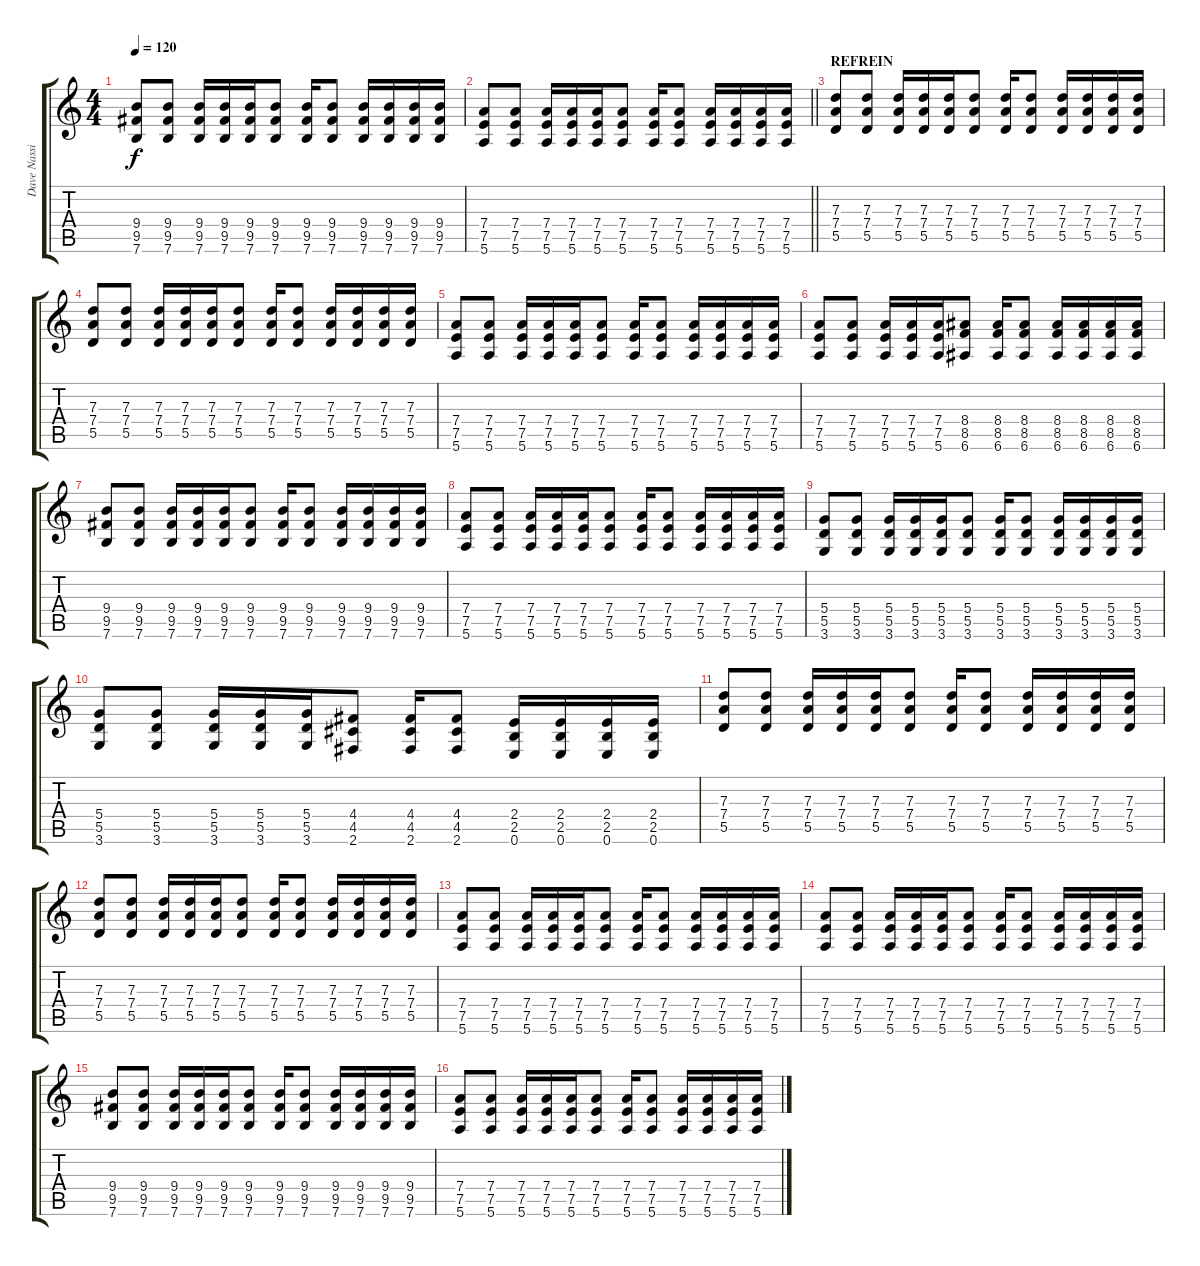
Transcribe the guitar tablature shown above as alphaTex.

\track ("Dave Nassie" "Dave Nassi") {instrument distortionguitar}
\staff {score tabs}
\tuning (E4 B3 G3 D3 A2 E2) {hide}
\ts (4 4)
\tempo 120
\clef g2
\ks c
(9.4 9.5 7.6).8{dy f} (9.4 9.5 7.6).8 (9.4 9.5 7.6).16 (9.4 9.5 7.6).16 (9.4 9.5 7.6).16 (9.4 9.5 7.6).8 (9.4 9.5 7.6).16 (9.4 9.5 7.6).8 (9.4 9.5 7.6).16 (9.4 9.5 7.6).16 (9.4 9.5 7.6).16 (9.4 9.5 7.6).16 |
\barLineRight lightlight
(7.4 7.5 5.6).8 (7.4 7.5 5.6).8 (7.4 7.5 5.6).16 (7.4 7.5 5.6).16 (7.4 7.5 5.6).16 (7.4 7.5 5.6).8 (7.4 7.5 5.6).16 (7.4 7.5 5.6).8 (7.4 7.5 5.6).16 (7.4 7.5 5.6).16 (7.4 7.5 5.6).16 (7.4 7.5 5.6).16 |
\section ("" "REFREIN")
(7.3 7.4 5.5).8 (7.3 7.4 5.5).8 (7.3 7.4 5.5).16 (7.3 7.4 5.5).16 (7.3 7.4 5.5).16 (7.3 7.4 5.5).8 (7.3 7.4 5.5).16 (7.3 7.4 5.5).8 (7.3 7.4 5.5).16 (7.3 7.4 5.5).16 (7.3 7.4 5.5).16 (7.3 7.4 5.5).16 |
(7.3 7.4 5.5).8 (7.3 7.4 5.5).8 (7.3 7.4 5.5).16 (7.3 7.4 5.5).16 (7.3 7.4 5.5).16 (7.3 7.4 5.5).8 (7.3 7.4 5.5).16 (7.3 7.4 5.5).8 (7.3 7.4 5.5).16 (7.3 7.4 5.5).16 (7.3 7.4 5.5).16 (7.3 7.4 5.5).16 |
(7.4 7.5 5.6).8 (7.4 7.5 5.6).8 (7.4 7.5 5.6).16 (7.4 7.5 5.6).16 (7.4 7.5 5.6).16 (7.4 7.5 5.6).8 (7.4 7.5 5.6).16 (7.4 7.5 5.6).8 (7.4 7.5 5.6).16 (7.4 7.5 5.6).16 (7.4 7.5 5.6).16 (7.4 7.5 5.6).16 |
(7.4 7.5 5.6).8 (7.4 7.5 5.6).8 (7.4 7.5 5.6).16 (7.4 7.5 5.6).16 (7.4 7.5 5.6).16 (8.4 8.5 6.6).8 (8.4 8.5 6.6).16 (8.4 8.5 6.6).8 (8.4 8.5 6.6).16 (8.4 8.5 6.6).16 (8.4 8.5 6.6).16 (8.4 8.5 6.6).16 |
(9.4 9.5 7.6).8 (9.4 9.5 7.6).8 (9.4 9.5 7.6).16 (9.4 9.5 7.6).16 (9.4 9.5 7.6).16 (9.4 9.5 7.6).8 (9.4 9.5 7.6).16 (9.4 9.5 7.6).8 (9.4 9.5 7.6).16 (9.4 9.5 7.6).16 (9.4 9.5 7.6).16 (9.4 9.5 7.6).16 |
(7.4 7.5 5.6).8 (7.4 7.5 5.6).8 (7.4 7.5 5.6).16 (7.4 7.5 5.6).16 (7.4 7.5 5.6).16 (7.4 7.5 5.6).8 (7.4 7.5 5.6).16 (7.4 7.5 5.6).8 (7.4 7.5 5.6).16 (7.4 7.5 5.6).16 (7.4 7.5 5.6).16 (7.4 7.5 5.6).16 |
(5.4 5.5 3.6).8 (5.4 5.5 3.6).8 (5.4 5.5 3.6).16 (5.4 5.5 3.6).16 (5.4 5.5 3.6).16 (5.4 5.5 3.6).8 (5.4 5.5 3.6).16 (5.4 5.5 3.6).8 (5.4 5.5 3.6).16 (5.4 5.5 3.6).16 (5.4 5.5 3.6).16 (5.4 5.5 3.6).16 |
(5.4 5.5 3.6).8 (5.4 5.5 3.6).8 (5.4 5.5 3.6).16 (5.4 5.5 3.6).16 (5.4 5.5 3.6).16 (4.4 4.5 2.6).8 (4.4 4.5 2.6).16 (4.4 4.5 2.6).8 (2.4 2.5 0.6).16 (2.4 2.5 0.6).16 (2.4 2.5 0.6).16 (2.4 2.5 0.6).16 |
(7.3 7.4 5.5).8 (7.3 7.4 5.5).8 (7.3 7.4 5.5).16 (7.3 7.4 5.5).16 (7.3 7.4 5.5).16 (7.3 7.4 5.5).8 (7.3 7.4 5.5).16 (7.3 7.4 5.5).8 (7.3 7.4 5.5).16 (7.3 7.4 5.5).16 (7.3 7.4 5.5).16 (7.3 7.4 5.5).16 |
(7.3 7.4 5.5).8 (7.3 7.4 5.5).8 (7.3 7.4 5.5).16 (7.3 7.4 5.5).16 (7.3 7.4 5.5).16 (7.3 7.4 5.5).8 (7.3 7.4 5.5).16 (7.3 7.4 5.5).8 (7.3 7.4 5.5).16 (7.3 7.4 5.5).16 (7.3 7.4 5.5).16 (7.3 7.4 5.5).16 |
(7.4 7.5 5.6).8 (7.4 7.5 5.6).8 (7.4 7.5 5.6).16 (7.4 7.5 5.6).16 (7.4 7.5 5.6).16 (7.4 7.5 5.6).8 (7.4 7.5 5.6).16 (7.4 7.5 5.6).8 (7.4 7.5 5.6).16 (7.4 7.5 5.6).16 (7.4 7.5 5.6).16 (7.4 7.5 5.6).16 |
(7.4 7.5 5.6).8 (7.4 7.5 5.6).8 (7.4 7.5 5.6).16 (7.4 7.5 5.6).16 (7.4 7.5 5.6).16 (7.4 7.5 5.6).8 (7.4 7.5 5.6).16 (7.4 7.5 5.6).8 (7.4 7.5 5.6).16 (7.4 7.5 5.6).16 (7.4 7.5 5.6).16 (7.4 7.5 5.6).16 |
(9.4 9.5 7.6).8 (9.4 9.5 7.6).8 (9.4 9.5 7.6).16 (9.4 9.5 7.6).16 (9.4 9.5 7.6).16 (9.4 9.5 7.6).8 (9.4 9.5 7.6).16 (9.4 9.5 7.6).8 (9.4 9.5 7.6).16 (9.4 9.5 7.6).16 (9.4 9.5 7.6).16 (9.4 9.5 7.6).16 |
(7.4 7.5 5.6).8 (7.4 7.5 5.6).8 (7.4 7.5 5.6).16 (7.4 7.5 5.6).16 (7.4 7.5 5.6).16 (7.4 7.5 5.6).8 (7.4 7.5 5.6).16 (7.4 7.5 5.6).8 (7.4 7.5 5.6).16 (7.4 7.5 5.6).16 (7.4 7.5 5.6).16 (7.4 7.5 5.6).16
